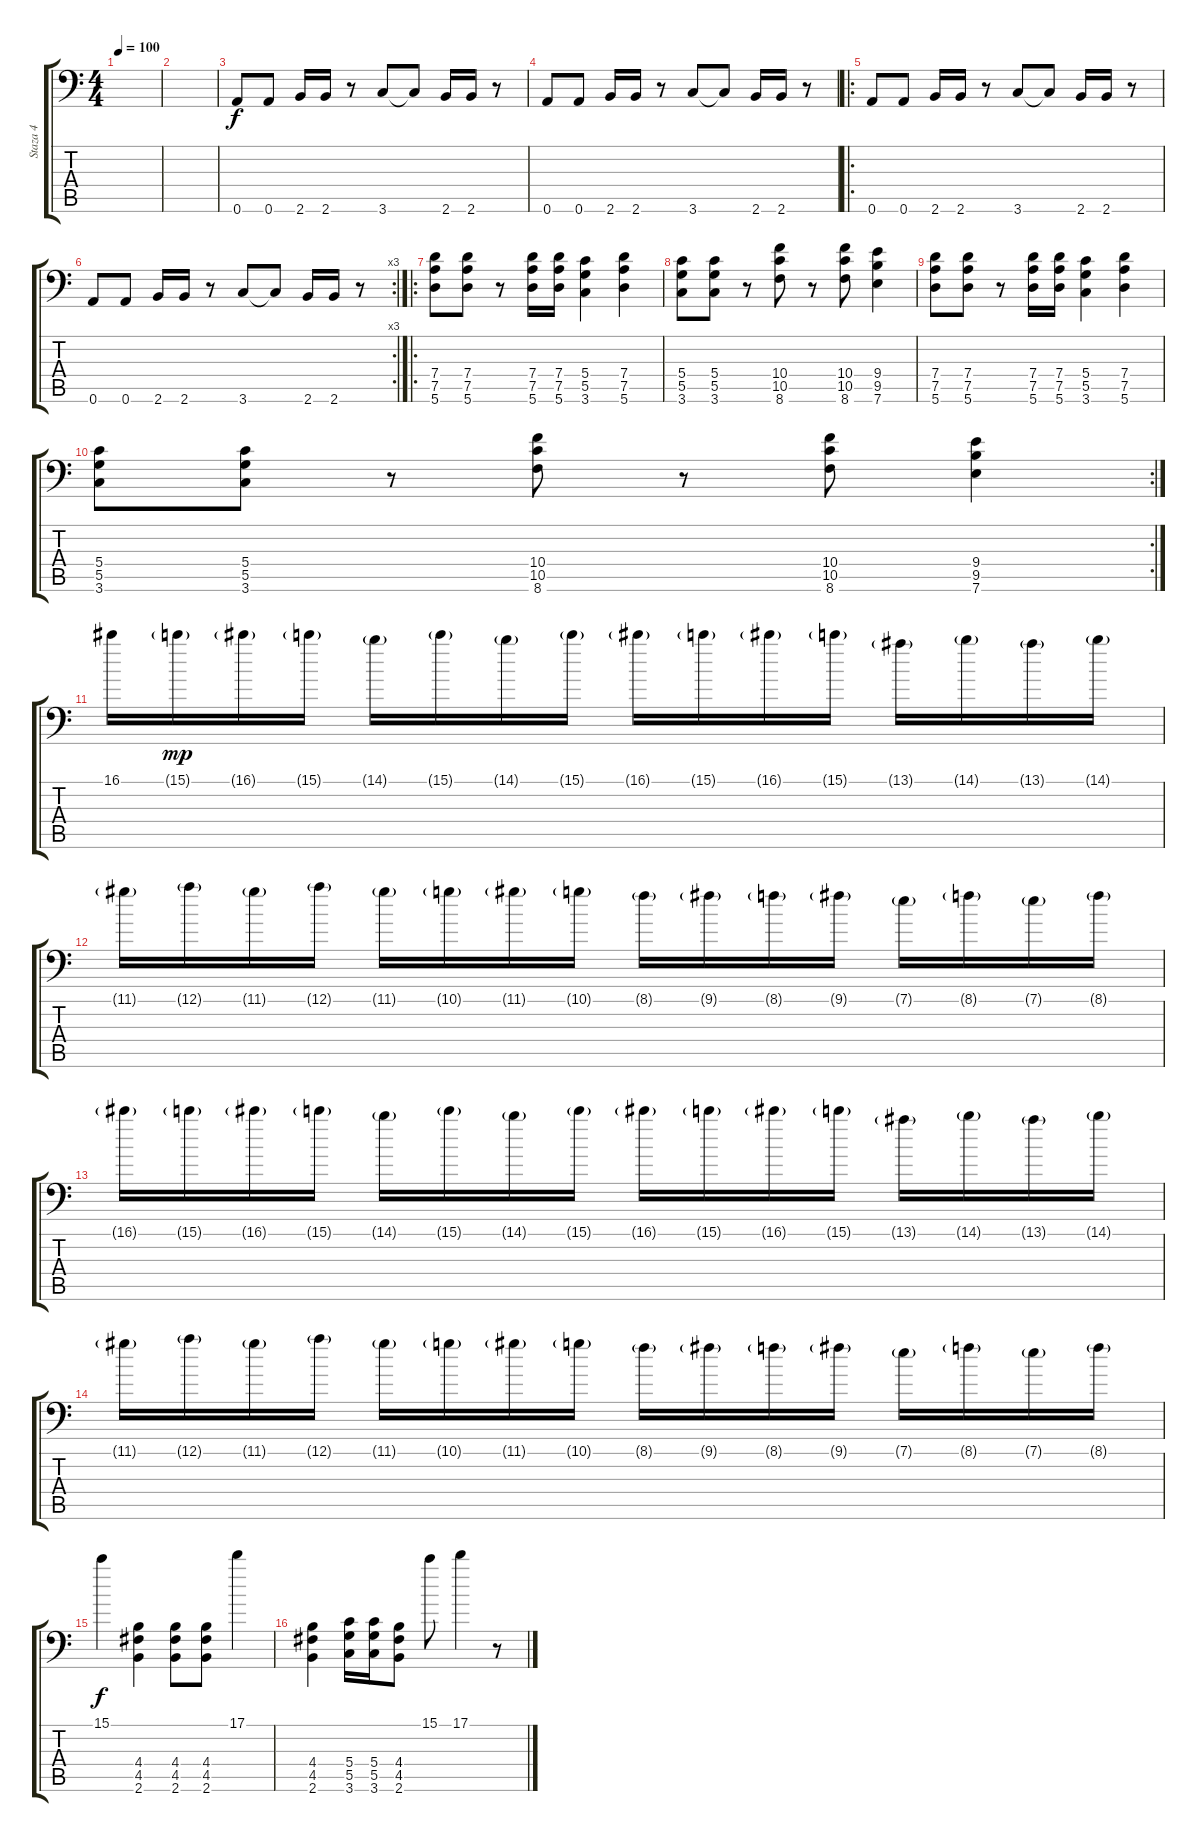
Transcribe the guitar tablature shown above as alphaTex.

\track ("Staza 4" "Staza 4") {instrument distortionguitar}
\staff {score tabs}
\tuning (A3 E3 C3 G2 D2 A1) {hide}
\ts (4 4)
\tempo 100
\clef f4
\ks c
|
|
0.6.8 0.6.8 2.6.16 2.6.16 r.8 3.6.8 3.6{t}.8 2.6.16 2.6.16 r.8 |
0.6.8 0.6.8 2.6.16 2.6.16 r.8 3.6.8 3.6{t}.8 2.6.16 2.6.16 r.8 |
\ro
0.6.8 0.6.8 2.6.16 2.6.16 r.8 3.6.8 3.6{t}.8 2.6.16 2.6.16 r.8 |
\rc 3
0.6.8 0.6.8 2.6.16 2.6.16 r.8 3.6.8 3.6{t}.8 2.6.16 2.6.16 r.8 |
\ro
(7.4 7.5 5.6).8 (7.4 7.5 5.6).8 r.8 (7.4 7.5 5.6).16 (7.4 7.5 5.6).16 (5.4 5.5 3.6).4 (7.4 7.5 5.6).4 |
(5.4 5.5 3.6).8 (5.4 5.5 3.6).8 r.8 (10.4 10.5 8.6).8 r.8 (10.4 10.5 8.6).8 (9.4 9.5 7.6).4 |
(7.4 7.5 5.6).8 (7.4 7.5 5.6).8 r.8 (7.4 7.5 5.6).16 (7.4 7.5 5.6).16 (5.4 5.5 3.6).4 (7.4 7.5 5.6).4 |
\rc 2
(5.4 5.5 3.6).8 (5.4 5.5 3.6).8 r.8 (10.4 10.5 8.6).8 r.8 (10.4 10.5 8.6).8 (9.4 9.5 7.6).4 |
16.1.16 15.1{g}.16{dy mp} 16.1{g}.16 15.1{g}.16 14.1{g}.16 15.1{g}.16 14.1{g}.16 15.1{g}.16 16.1{g}.16 15.1{g}.16 16.1{g}.16 15.1{g}.16 13.1{g}.16 14.1{g}.16 13.1{g}.16 14.1{g}.16 |
11.1{g}.16 12.1{g}.16 11.1{g}.16 12.1{g}.16 11.1{g}.16 10.1{g}.16 11.1{g}.16 10.1{g}.16 8.1{g}.16 9.1{g}.16 8.1{g}.16 9.1{g}.16 7.1{g}.16 8.1{g}.16 7.1{g}.16 8.1{g}.16 |
16.1{g}.16 15.1{g}.16 16.1{g}.16 15.1{g}.16 14.1{g}.16 15.1{g}.16 14.1{g}.16 15.1{g}.16 16.1{g}.16 15.1{g}.16 16.1{g}.16 15.1{g}.16 13.1{g}.16 14.1{g}.16 13.1{g}.16 14.1{g}.16 |
11.1{g}.16 12.1{g}.16 11.1{g}.16 12.1{g}.16 11.1{g}.16 10.1{g}.16 11.1{g}.16 10.1{g}.16 8.1{g}.16 9.1{g}.16 8.1{g}.16 9.1{g}.16 7.1{g}.16 8.1{g}.16 7.1{g}.16 8.1{g}.16 |
15.1.4{dy f} (4.4 4.5 2.6).4 (4.4 4.5 2.6).8 (4.4 4.5 2.6).8 17.1.4 |
(4.4 4.5 2.6).4 (5.4 5.5 3.6).16 (5.4 5.5 3.6).16 (4.4 4.5 2.6).8 15.1.8 17.1.4 r.8
